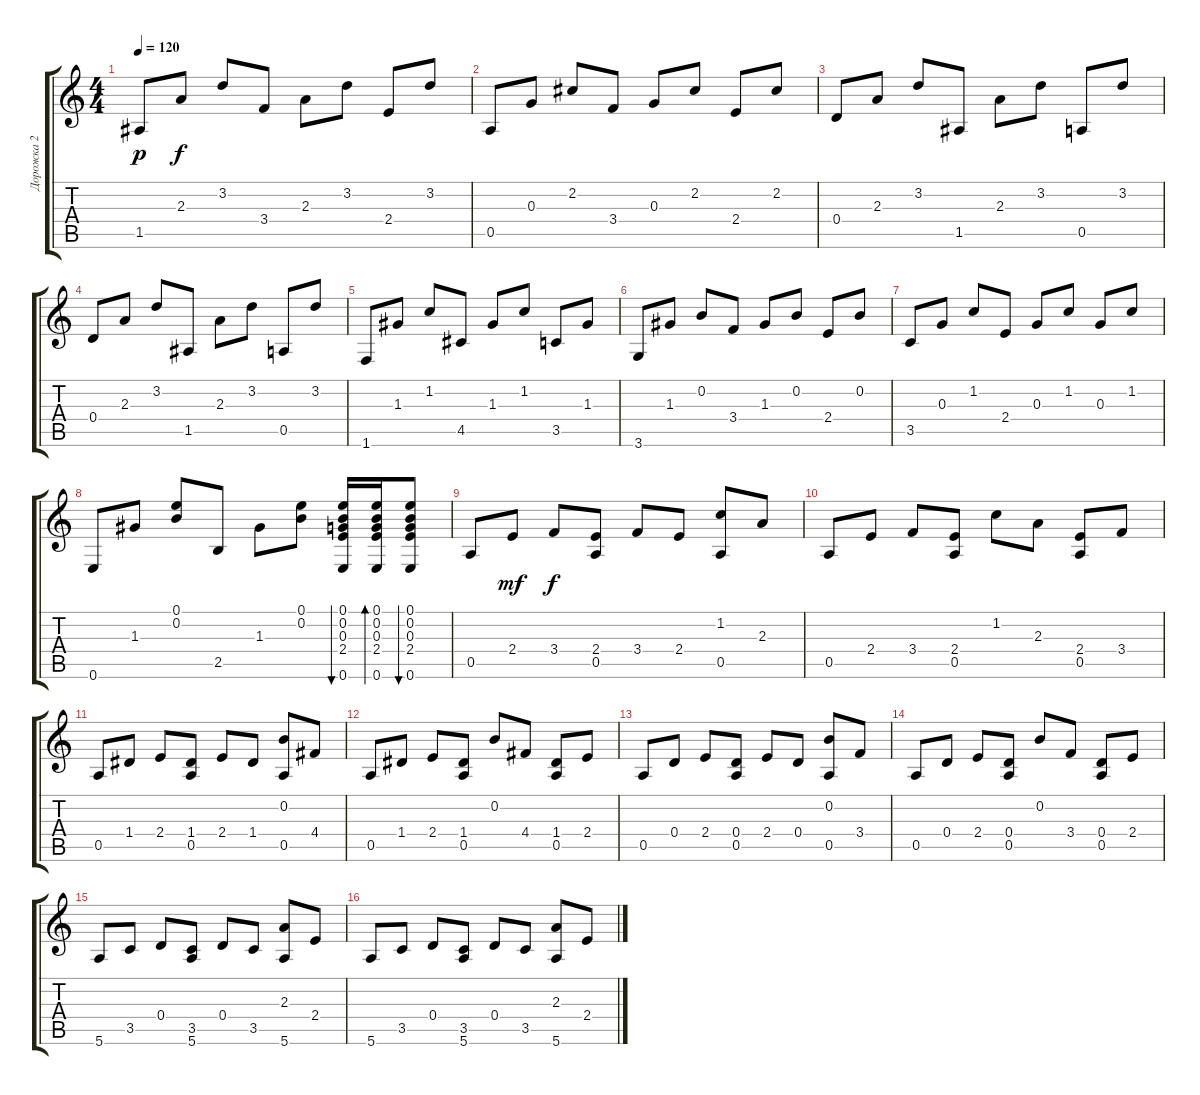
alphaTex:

\track ("Дорожка 2" "Дорожка 2") {instrument acousticguitarsteel}
\staff {score tabs}
\tuning (E4 B3 G3 D3 A2 E2) {hide}
\ts (4 4)
\tempo 120
\clef g2
\ks c
1.5.8{dy p} 2.3.8{dy f} 3.2.8 3.4.8 2.3.8 3.2.8 2.4.8 3.2.8 |
0.5.8 0.3.8 2.2.8 3.4.8 0.3.8 2.2.8 2.4.8 2.2.8 |
0.4.8 2.3.8 3.2.8 1.5.8 2.3.8 3.2.8 0.5.8 3.2.8 |
0.4.8 2.3.8 3.2.8 1.5.8 2.3.8 3.2.8 0.5.8 3.2.8 |
1.6.8 1.3.8 1.2.8 4.5.8 1.3.8 1.2.8 3.5.8 1.3.8 |
3.6.8 1.3.8 0.2.8 3.4.8 1.3.8 0.2.8 2.4.8 0.2.8 |
3.5.8 0.3.8 1.2.8 2.4.8 0.3.8 1.2.8 0.3.8 1.2.8 |
0.6.8 1.3.8 (0.1 0.2).8 2.5.8 1.3.8 (0.1 0.2).8 (0.1 0.2 0.3 2.4 0.6).16{bu 60} (0.1 0.2 0.3 2.4 0.6).16{bd 60} (0.1 0.2 0.3 2.4 0.6).8{bu 60} |
0.5.8 2.4.8{dy mf} 3.4.8{dy f} (2.4 0.5).8 3.4.8 2.4.8 (1.2 0.5).8 2.3.8 |
0.5.8 2.4.8 3.4.8 (2.4 0.5).8 1.2.8 2.3.8 (2.4 0.5).8 3.4.8 |
0.5.8 1.4.8 2.4.8 (1.4 0.5).8 2.4.8 1.4.8 (0.2 0.5).8 4.4.8 |
0.5.8 1.4.8 2.4.8 (1.4 0.5).8 0.2.8 4.4.8 (1.4 0.5).8 2.4.8 |
0.5.8 0.4.8 2.4.8 (0.4 0.5).8 2.4.8 0.4.8 (0.2 0.5).8 3.4.8 |
0.5.8 0.4.8 2.4.8 (0.4 0.5).8 0.2.8 3.4.8 (0.4 0.5).8 2.4.8 |
5.6.8 3.5.8 0.4.8 (3.5 5.6).8 0.4.8 3.5.8 (2.3 5.6).8 2.4.8 |
5.6.8 3.5.8 0.4.8 (3.5 5.6).8 0.4.8 3.5.8 (2.3 5.6).8 2.4.8
